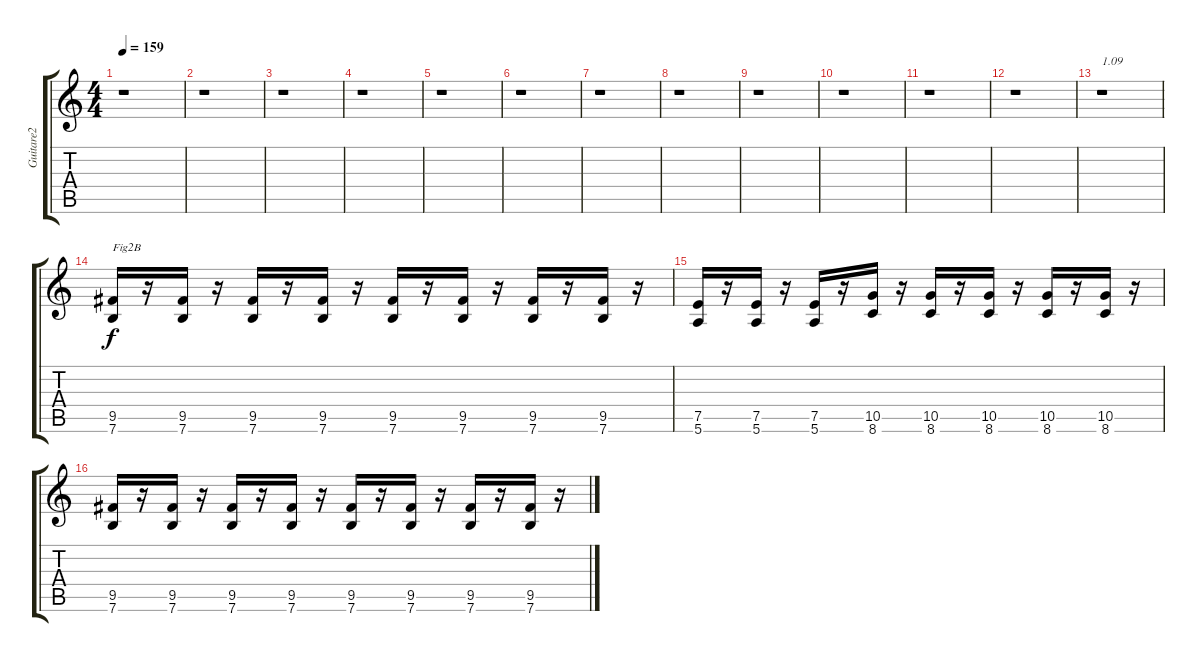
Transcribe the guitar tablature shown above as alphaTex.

\track ("Guitare2" "Guitare2") {instrument overdrivenguitar}
\staff {score tabs}
\tuning (E4 B3 G3 D3 A2 E2) {hide}
\ts (4 4)
\tempo 159
\clef g2
\ks c
r.1{dy f} |
r.1 |
r.1 |
r.1 |
r.1 |
r.1 |
r.1 |
r.1 |
r.1 |
r.1 |
r.1 |
r.1 |
r.1{txt "1.09"} |
(9.5 7.6).16{txt "Fig2B"} r.16 (9.5 7.6).16 r.16 (9.5 7.6).16 r.16 (9.5 7.6).16 r.16 (9.5 7.6).16 r.16 (9.5 7.6).16 r.16 (9.5 7.6).16 r.16 (9.5 7.6).16 r.16 |
(7.5 5.6).16 r.16 (7.5 5.6).16 r.16 (7.5 5.6).16 r.16 (10.5 8.6).16 r.16 (10.5 8.6).16 r.16 (10.5 8.6).16 r.16 (10.5 8.6).16 r.16 (10.5 8.6).16 r.16 |
(9.5 7.6).16 r.16 (9.5 7.6).16 r.16 (9.5 7.6).16 r.16 (9.5 7.6).16 r.16 (9.5 7.6).16 r.16 (9.5 7.6).16 r.16 (9.5 7.6).16 r.16 (9.5 7.6).16 r.16
